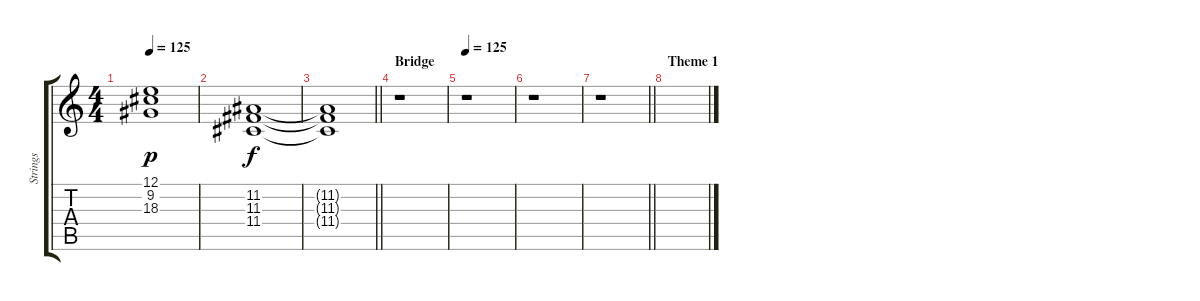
\track ("Strings" "Strings") {instrument stringensemble1}
\staff {score tabs}
\tuning (E4 B3 G3 D3 A2 E2) {hide}
\ts (4 4)
\tempo 125
\clef g2
\ks c
(12.1 9.2 18.3).1{dy p} |
(11.2 11.3 11.4).1{dy f} |
\barLineRight lightlight
(11.2{t} 11.3{t} 11.4{t}).1 |
\section ("" "Bridge")
r.1 |
\tempo 125
r.1 |
r.1 |
\barLineRight lightlight
r.1 |
\section ("" "Theme 1")
